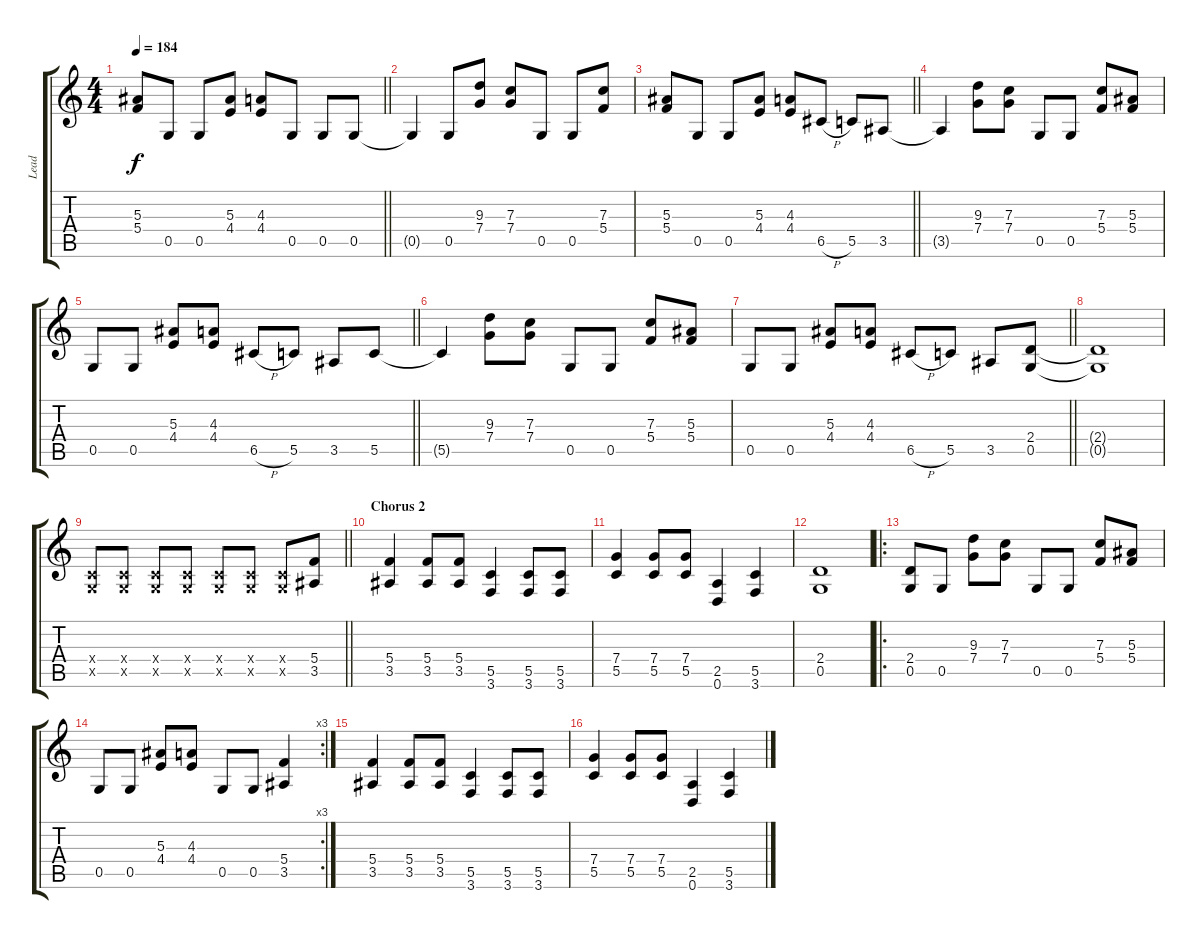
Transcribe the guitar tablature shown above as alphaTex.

\track ("Lead" "Lead") {instrument distortionguitar}
\staff {score tabs}
\tuning (D4 A3 F3 C3 G2 D2) {hide}
\ts (4 4)
\tempo 184
\clef g2
\barLineRight lightlight
\ks c
(5.3 5.4).8{dy f} 0.5.8 0.5.8 (5.3 4.4).8 (4.3 4.4).8 0.5.8 0.5.8 0.5.8 |
0.5{t}.4 0.5.8 (9.3 7.4).8 (7.3 7.4).8 0.5.8 0.5.8 (7.3 5.4).8 |
\barLineRight lightlight
(5.3 5.4).8 0.5.8 0.5.8 (5.3 4.4).8 (4.3 4.4).8 6.5{h}.8 5.5.8 3.5.8 |
3.5{t}.4 (9.3 7.4).8 (7.3 7.4).8 0.5.8 0.5.8 (7.3 5.4).8 (5.3 5.4).8 |
\barLineRight lightlight
0.5.8 0.5.8 (5.3 4.4).8 (4.3 4.4).8 6.5{h}.8 5.5.8 3.5.8 5.5.8 |
5.5{t}.4 (9.3 7.4).8 (7.3 7.4).8 0.5.8 0.5.8 (7.3 5.4).8 (5.3 5.4).8 |
\barLineRight lightlight
0.5.8 0.5.8 (5.3 4.4).8 (4.3 4.4).8 6.5{h}.8 5.5.8 3.5.8 (2.4 0.5).8 |
(2.4{t} 0.5{t}).1 |
\barLineRight lightlight
(0.4{x} 0.5{x}).8 (0.4{x} 0.5{x}).8 (0.4{x} 0.5{x}).8 (0.4{x} 0.5{x}).8 (0.4{x} 0.5{x}).8 (0.4{x} 0.5{x}).8 (0.4{x} 0.5{x}).8 (5.4 3.5).8 |
\section ("" "Chorus 2")
(5.4 3.5).4 (5.4 3.5).8 (5.4 3.5).8 (5.5 3.6).4 (5.5 3.6).8 (5.5 3.6).8 |
(7.4 5.5).4 (7.4 5.5).8 (7.4 5.5).8 (2.5 0.6).4 (5.5 3.6).4 |
(2.4 0.5).1 |
\ro
(2.4 0.5).8 0.5.8 (9.3 7.4).8 (7.3 7.4).8 0.5.8 0.5.8 (7.3 5.4).8 (5.3 5.4).8 |
\rc 3
0.5.8 0.5.8 (5.3 4.4).8 (4.3 4.4).8 0.5.8 0.5.8 (5.4 3.5).4 |
(5.4 3.5).4 (5.4 3.5).8 (5.4 3.5).8 (5.5 3.6).4 (5.5 3.6).8 (5.5 3.6).8 |
(7.4 5.5).4 (7.4 5.5).8 (7.4 5.5).8 (2.5 0.6).4 (5.5 3.6).4
